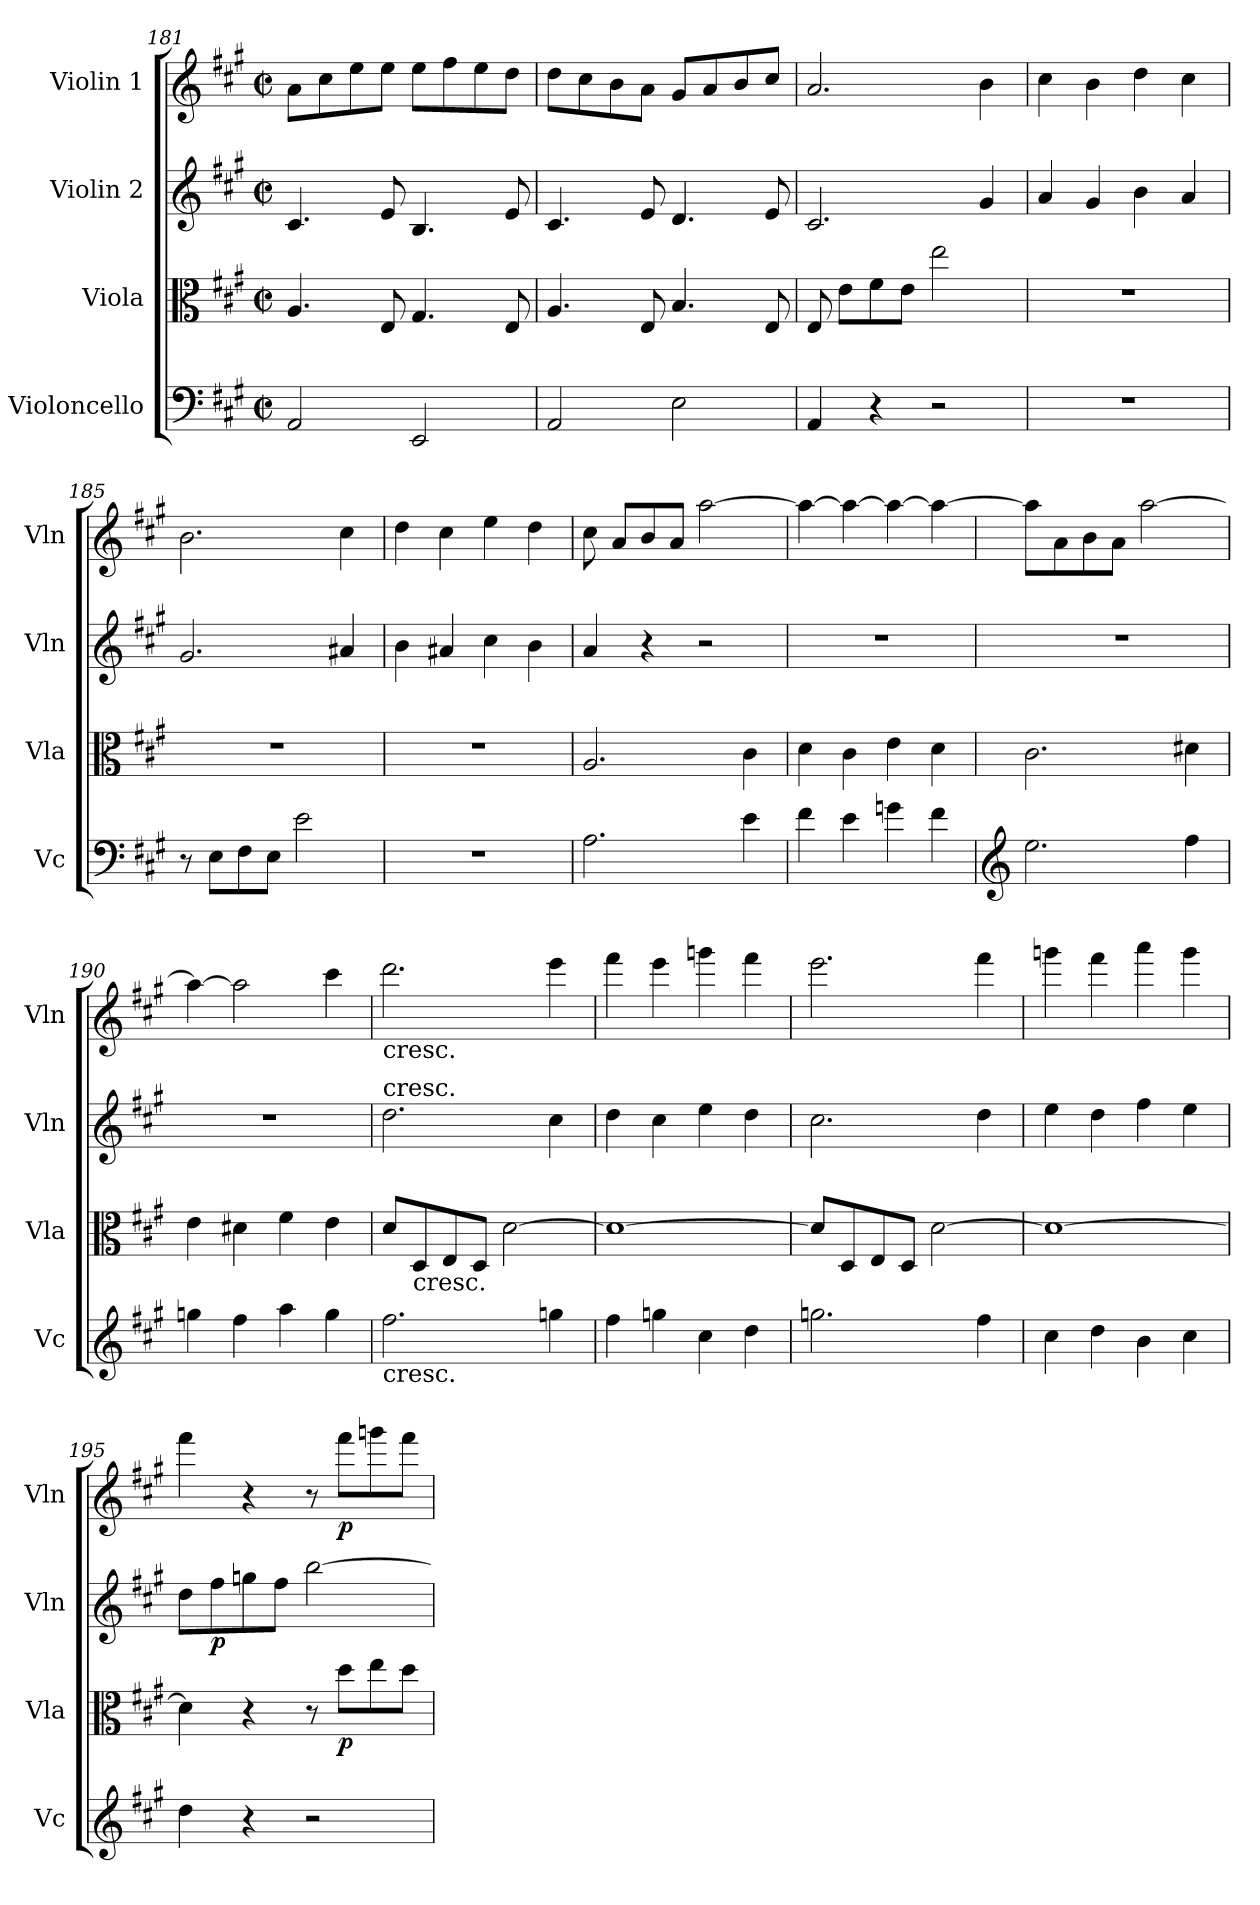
**kern	**kern	**dynam	**kern	**dynam	**kern	**dynam
*part4	*part3	*part3	*part2	*part2	*part1	*part1
*staff4	*staff3	*staff3	*staff2	*staff2	*staff1	*staff1
*I"Violoncello	*I"Viola	*	*I"Violin 2	*	*I"Violin 1	*
*I'Vc	*I'Vla	*	*I'Vln	*	*I'Vln	*
*clefF4	*clefC3	*	*clefG2	*	*clefG2	*
*k[f#c#g#]	*k[f#c#g#]	*	*k[f#c#g#]	*	*k[f#c#g#]	*
*A:	*A:	*	*A:	*	*A:	*
*M2/2	*M2/2	*	*M2/2	*	*M2/2	*
*met(c|)	*met(c|)	*	*met(c|)	*	*met(c|)	*
=181	=181	=181	=181	=181	=181	=181
2AA/	4.A/	.	4.c#/	.	8a\L	.
.	.	.	.	.	8cc#\	.
.	.	.	.	.	8ee\	.
.	8E/	.	8e/	.	8ee\J	.
2EE/	4.G#/	.	4.B/	.	8ee\L	.
.	.	.	.	.	8ff#\	.
.	.	.	.	.	8ee\	.
.	8E/	.	8e/	.	8dd\J	.
=182	=182	=182	=182	=182	=182	=182
2AA/	4.A/	.	4.c#/	.	8dd\L	.
.	.	.	.	.	8cc#\	.
.	.	.	.	.	8b\	.
.	8E/	.	8e/	.	8a\J	.
2E\	4.B/	.	4.d/	.	8g#/L	.
.	.	.	.	.	8a/	.
.	.	.	.	.	8b/	.
.	8E/	.	8e/	.	8cc#/J	.
=183	=183	=183	=183	=183	=183	=183
4AA/	8E/	.	2.c#/	.	2.a/	.
.	8e\L	.	.	.	.	.
4r	8f#\	.	.	.	.	.
.	8e\J	.	.	.	.	.
2r	2ee\	.	.	.	.	.
.	.	.	4g#/	.	4b\	.
=184	=184	=184	=184	=184	=184	=184
1r	1r	.	4a/	.	4cc#\	.
.	.	.	4g#/	.	4b\	.
.	.	.	4b\	.	4dd\	.
.	.	.	4a/	.	4cc#\	.
=185	=185	=185	=185	=185	=185	=185
8r	1r	.	2.g#/	.	2.b\	.
8E\L	.	.	.	.	.	.
8F#\	.	.	.	.	.	.
8E\J	.	.	.	.	.	.
2e\	.	.	.	.	.	.
.	.	.	4a#X/	.	4cc#\	.
=186	=186	=186	=186	=186	=186	=186
1r	1r	.	4b\	.	4dd\	.
.	.	.	4a#X/	.	4cc#\	.
.	.	.	4cc#\	.	4ee\	.
.	.	.	4b\	.	4dd\	.
=187	=187	=187	=187	=187	=187	=187
2.A\	2.A/	.	4a/	.	8cc#\	.
.	.	.	.	.	8a/L	.
.	.	.	4r	.	8b/	.
.	.	.	.	.	8a/J	.
.	.	.	2r	.	[2aa\	.
4e\	4c#\	.	.	.	.	.
=188	=188	=188	=188	=188	=188	=188
4f#\	4d\	.	1r	.	4aa\_	.
4e\	4c#\	.	.	.	4aa\_	.
4gn\	4e\	.	.	.	4aa\_	.
4f#\	4d\	.	.	.	4aa\_	.
=189	=189	=189	=189	=189	=189	=189
*clefG2	*	*	*	*	*	*
2.ee\	2.c#\	.	1r	.	8aa\L]	.
.	.	.	.	.	8a\	.
.	.	.	.	.	8b\	.
.	.	.	.	.	8a\J	.
.	.	.	.	.	[2aa\	.
4ff#\	4d#X\	.	.	.	.	.
=190	=190	=190	=190	=190	=190	=190
4ggn\	4e\	.	1r	.	4aa\_	.
4ff#\	4d#X\	.	.	.	2aa\]	.
4aa\	4f#\	.	.	.	.	.
4gg\	4e\	.	.	.	4ccc#\	.
=191	=191	=191	=191	=191	=191	=191
!	!	!	!	!	!LO:TX:b:t=cresc.	!
!	!	!	!LO:TX:a:t=cresc.	!	!	!
!LO:TX:b:t=cresc.	!	!	!	!	!	!
2.ff#\	8d/L	.	2.dd\	.	2.ddd\	.
!	!LO:TX:b:t=cresc.	!	!	!	!	!
.	8D/	.	.	.	.	.
.	8E/	.	.	.	.	.
.	8D/J	.	.	.	.	.
.	[2d\	.	.	.	.	.
4ggn\	.	.	4cc#\	.	4eee\	.
=192	=192	=192	=192	=192	=192	=192
4ff#\	1d_	.	4dd\	.	4fff#\	.
4ggn\	.	.	4cc#\	.	4eee\	.
4cc#\	.	.	4ee\	.	4gggn\	.
4dd\	.	.	4dd\	.	4fff#\	.
=193	=193	=193	=193	=193	=193	=193
2.ggn\	8d/L]	.	2.cc#\	.	2.eee\	.
.	8D/	.	.	.	.	.
.	8E/	.	.	.	.	.
.	8D/J	.	.	.	.	.
.	[2d\	.	.	.	.	.
4ff#\	.	.	4dd\	.	4fff#\	.
=194	=194	=194	=194	=194	=194	=194
4cc#\	1d_	.	4ee\	.	4gggn\	.
4dd\	.	.	4dd\	.	4fff#\	.
4b\	.	.	4ff#\	.	4aaa\	.
4cc#\	.	.	4ee\	.	4ggg\	.
=195	=195	=195	=195	=195	=195	=195
4dd\	4d\]	.	8dd\L	.	4fff#\	.
!	!	!	!	!LO:DY:b	!	!
.	.	.	8ff#\	p	.	.
4r	4r	.	8ggn\	.	4r	.
.	.	.	8ff#\J	.	.	.
2r	8r	.	[2bb\	.	8r	.
!	!	!LO:DY:b	!	!	!	!LO:DY:b
.	8dd\L	p	.	.	8fff#\L	p
.	8ee\	.	.	.	8gggn\	.
.	8dd\J	.	.	.	8fff#\J	.
=	=	=	=	=	=	=
*-	*-	*-	*-	*-	*-	*-
